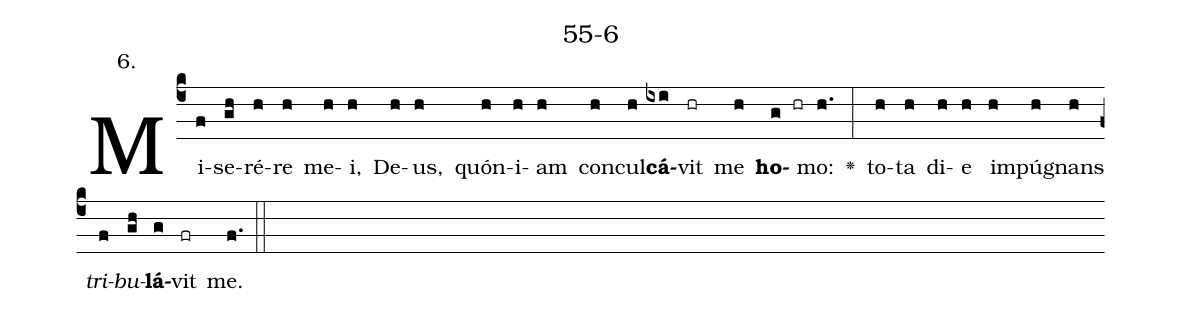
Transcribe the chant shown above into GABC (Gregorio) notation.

name: 55-6;
annotation: 6.;
%%
(c4)Mi(f)se(gh)ré(h)re(h) me(h)i,(h) De(h)us,(h) quón(h)i(h)am(h) con(h)cul(h)<b>cá</b>(ixi)vit(hr) me(h) <b>ho</b>(g hr)mo:(h.) <v>\greheightstar</v>(:) to(h)ta(h) di(h)e(h) im(h)pú(h)gnans(h) <i>tri</i>(f)<i>bu</i>(gh)<b>lá</b>(g)vit(fr) me.(f.) (::)


%E(h) u(h) o(f) u(gh) a(g) e.(f.) (::)
